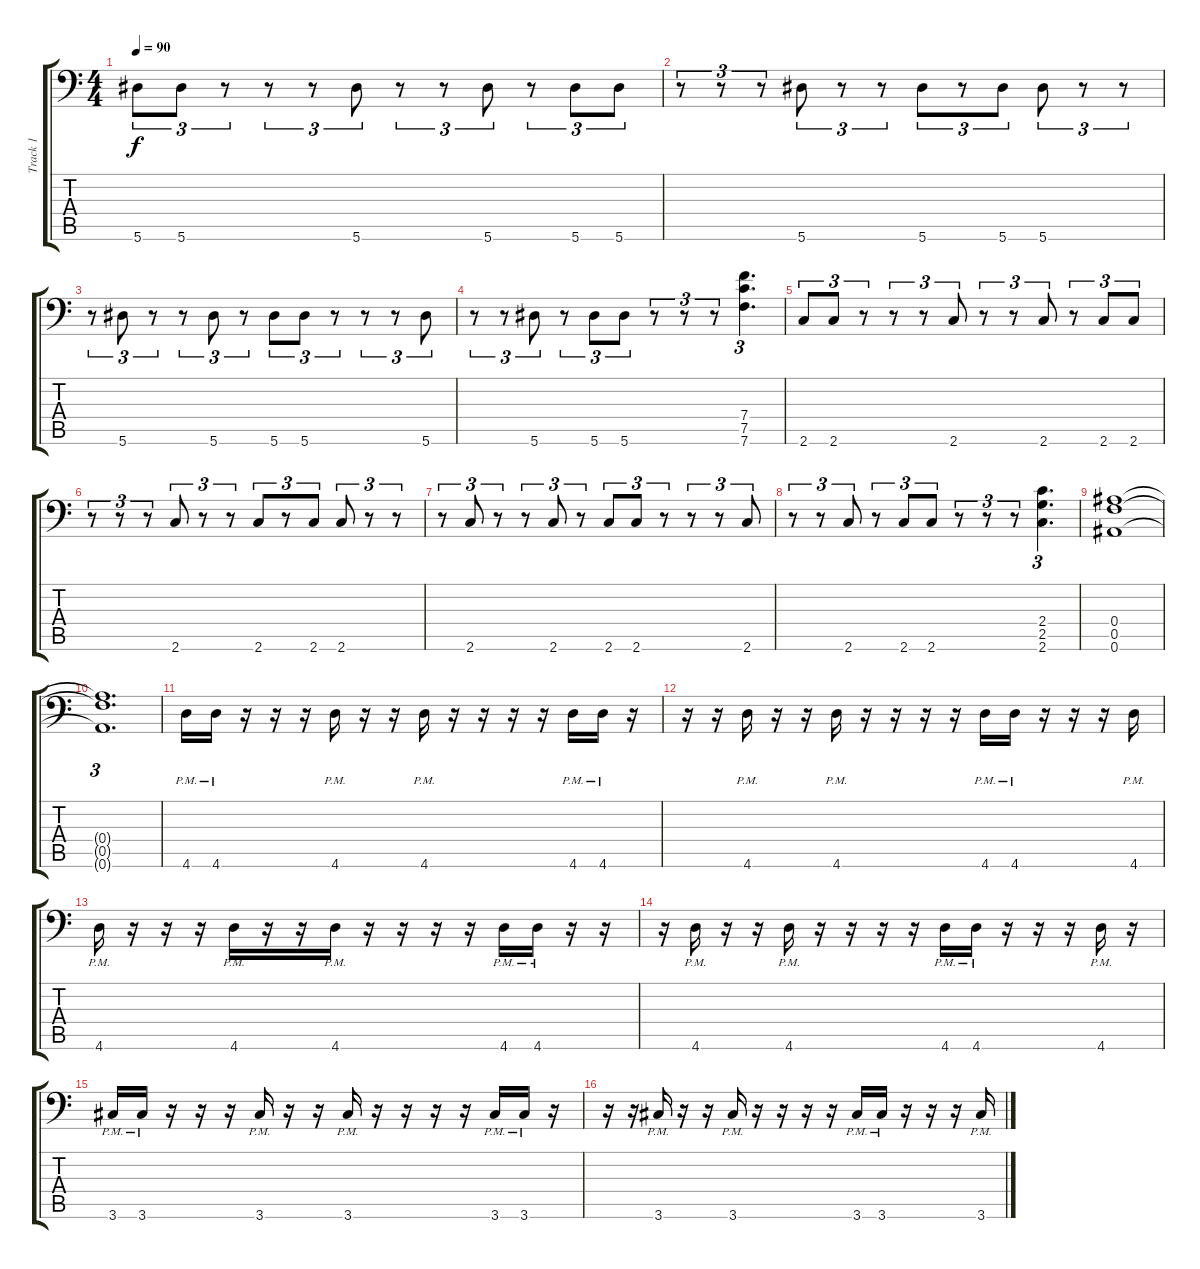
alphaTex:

\track ("Track 1" "Track 1") {instrument distortionguitar}
\staff {score tabs}
\tuning (D4 A3 F3 Bb2 F2 Bb1) {hide}
\ts (4 4)
\tempo 90
\clef f4
\ks c
5.6.8{tu (3 2) dy f} 5.6.8{tu (3 2)} r.8{tu (3 2)} r.8{tu (3 2)} r.8{tu (3 2)} 5.6.8{tu (3 2)} r.8{tu (3 2)} r.8{tu (3 2)} 5.6.8{tu (3 2)} r.8{tu (3 2)} 5.6.8{tu (3 2)} 5.6.8{tu (3 2)} |
r.8{tu (3 2)} r.8{tu (3 2)} r.8{tu (3 2)} 5.6.8{tu (3 2)} r.8{tu (3 2)} r.8{tu (3 2)} 5.6.8{tu (3 2)} r.8{tu (3 2)} 5.6.8{tu (3 2)} 5.6.8{tu (3 2)} r.8{tu (3 2)} r.8{tu (3 2)} |
r.8{tu (3 2)} 5.6.8{tu (3 2)} r.8{tu (3 2)} r.8{tu (3 2)} 5.6.8{tu (3 2)} r.8{tu (3 2)} 5.6.8{tu (3 2)} 5.6.8{tu (3 2)} r.8{tu (3 2)} r.8{tu (3 2)} r.8{tu (3 2)} 5.6.8{tu (3 2)} |
r.8{tu (3 2)} r.8{tu (3 2)} 5.6.8{tu (3 2)} r.8{tu (3 2)} 5.6.8{tu (3 2)} 5.6.8{tu (3 2)} r.8{tu (3 2)} r.8{tu (3 2)} r.8{tu (3 2)} (7.4 7.5 7.6).4{d tu (3 2)} |
2.6.8{tu (3 2)} 2.6.8{tu (3 2)} r.8{tu (3 2)} r.8{tu (3 2)} r.8{tu (3 2)} 2.6.8{tu (3 2)} r.8{tu (3 2)} r.8{tu (3 2)} 2.6.8{tu (3 2)} r.8{tu (3 2)} 2.6.8{tu (3 2)} 2.6.8{tu (3 2)} |
r.8{tu (3 2)} r.8{tu (3 2)} r.8{tu (3 2)} 2.6.8{tu (3 2)} r.8{tu (3 2)} r.8{tu (3 2)} 2.6.8{tu (3 2)} r.8{tu (3 2)} 2.6.8{tu (3 2)} 2.6.8{tu (3 2)} r.8{tu (3 2)} r.8{tu (3 2)} |
r.8{tu (3 2)} 2.6.8{tu (3 2)} r.8{tu (3 2)} r.8{tu (3 2)} 2.6.8{tu (3 2)} r.8{tu (3 2)} 2.6.8{tu (3 2)} 2.6.8{tu (3 2)} r.8{tu (3 2)} r.8{tu (3 2)} r.8{tu (3 2)} 2.6.8{tu (3 2)} |
r.8{tu (3 2)} r.8{tu (3 2)} 2.6.8{tu (3 2)} r.8{tu (3 2)} 2.6.8{tu (3 2)} 2.6.8{tu (3 2)} r.8{tu (3 2)} r.8{tu (3 2)} r.8{tu (3 2)} (2.4 2.5 2.6).4{d tu (3 2)} |
(0.4 0.5 0.6).1 |
(0.4{t} 0.5{t} 0.6{t}).1{d tu (3 2)} |
4.6{pm}.16 4.6{pm}.16 r.16 r.16 r.16 4.6{pm}.16 r.16 r.16 4.6{pm}.16 r.16 r.16 r.16 r.16 4.6{pm}.16 4.6{pm}.16 r.16 |
r.16 r.16 4.6{pm}.16 r.16 r.16 4.6{pm}.16 r.16 r.16 r.16 r.16 4.6{pm}.16 4.6{pm}.16 r.16 r.16 r.16 4.6{pm}.16 |
4.6{pm}.16 r.16 r.16 r.16 4.6{pm}.16 r.16 r.16 4.6{pm}.16 r.16 r.16 r.16 r.16 4.6{pm}.16 4.6{pm}.16 r.16 r.16 |
r.16 4.6{pm}.16 r.16 r.16 4.6{pm}.16 r.16 r.16 r.16 r.16 4.6{pm}.16 4.6{pm}.16 r.16 r.16 r.16 4.6{pm}.16 r.16 |
3.6{pm}.16 3.6{pm}.16 r.16 r.16 r.16 3.6{pm}.16 r.16 r.16 3.6{pm}.16 r.16 r.16 r.16 r.16 3.6{pm}.16 3.6{pm}.16 r.16 |
r.16 r.16 3.6{pm}.16 r.16 r.16 3.6{pm}.16 r.16 r.16 r.16 r.16 3.6{pm}.16 3.6{pm}.16 r.16 r.16 r.16 3.6{pm}.16
